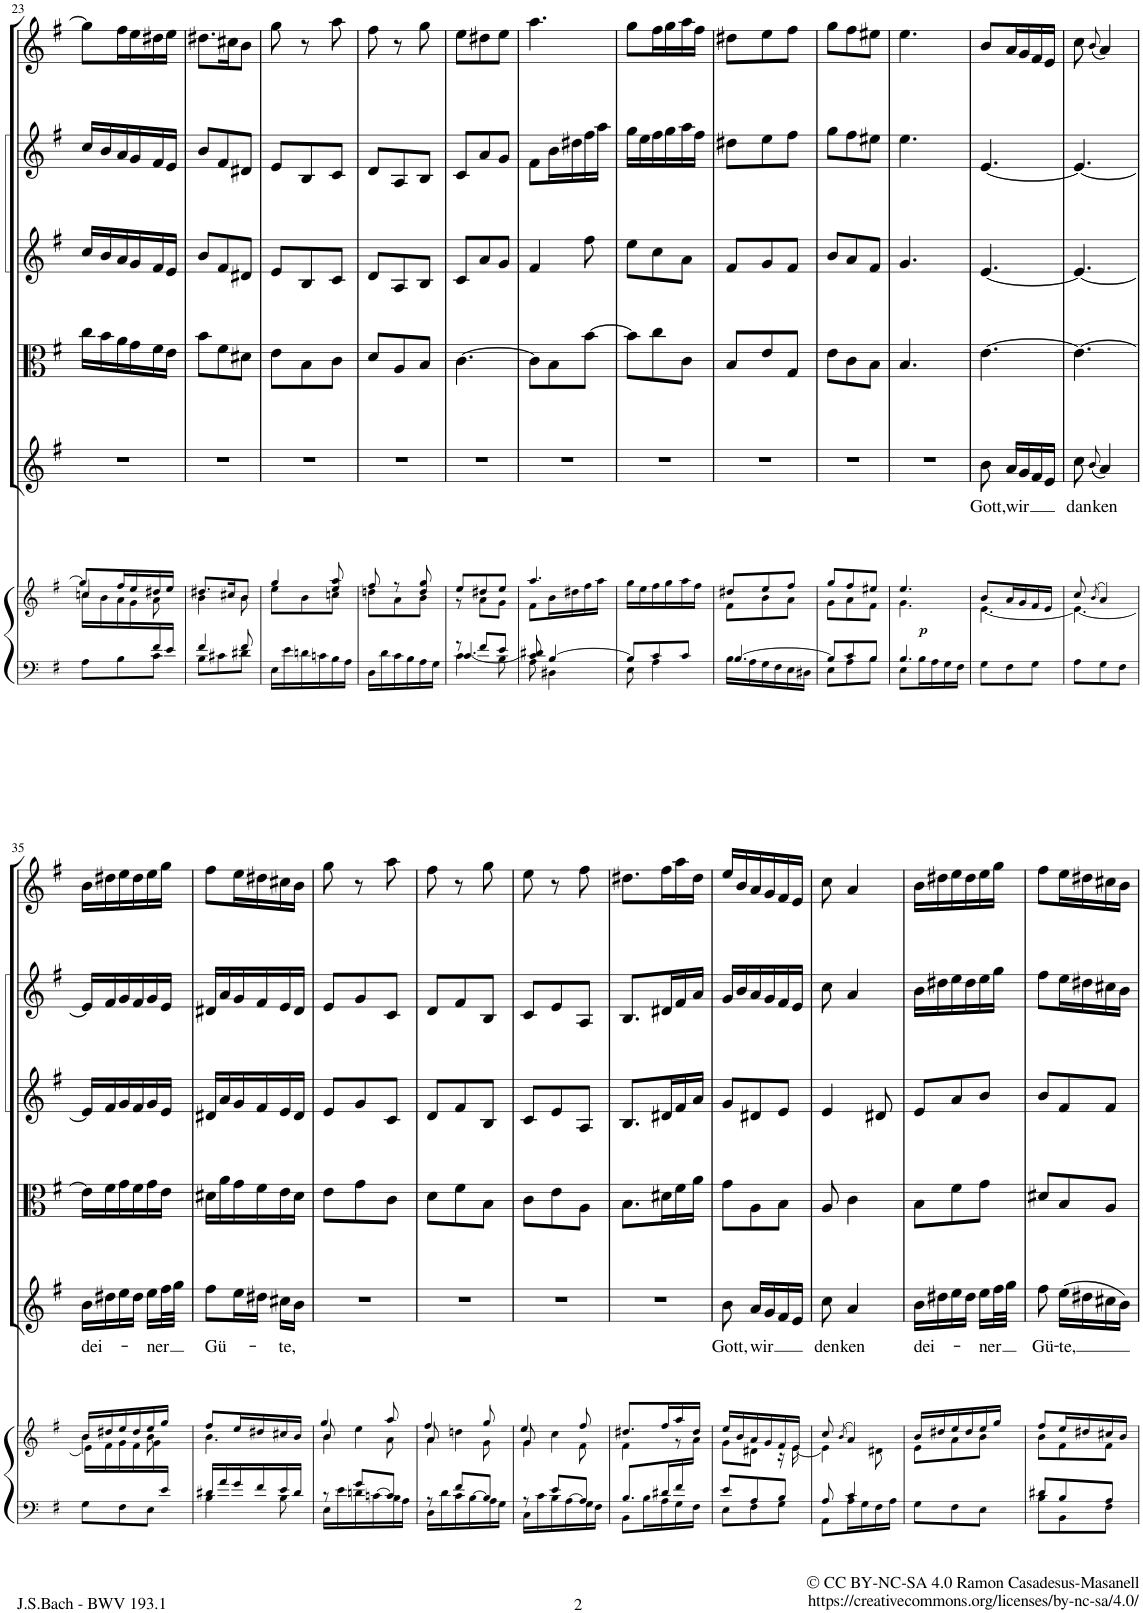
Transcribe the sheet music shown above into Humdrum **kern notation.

**kern	**kern	**dynam	**kern	**text	**kern	**kern	**kern	**kern
*part6	*part6	*part6	*part5	*part5	*part4	*part3	*part2	*part1
*staff7	*staff6	*staff6/7	*staff5	*staff5	*staff4	*staff3	*staff2	*staff1
*I"Piano reduction	*	*	*I"Soprano	*	*I"Viola	*I"Violino II	*I"Violino I	*I"Oboe I
*I'Pno	*	*	*	*	*I'Vla	*I'Vln	*I'Vln	*I'Ob
!!LO:PB:g=z
*clefF4	*clefG2	*	*clefG2	*	*clefC3	*clefG2	*clefG2	*clefG2
*k[f#]	*k[f#]	*	*k[f#]	*	*k[f#]	*k[f#]	*k[f#]	*k[f#]
*M3/8	*M3/8	*	*M3/8	*	*M3/8	*M3/8	*M3/8	*M3/8
=23	=23	=23	=23	=23	=23	=23	=23	=23
*^	*^	*	*	*	*	*	*	*
*	*	*	*^	*	*	*	*	*	*	*
4ryy	8A\L	8gg/L]	16ccn\LL	4cc/	.	4.r	.	16cc\LL	16cc/LL	16cc/LL	8gg\L]
.	.	.	16b\	.	.	.	.	16b\	16b/	16b/	.
.	8B\	16ff#/L	16a\	.	.	.	.	16a\	16a/	16a/	16ff#\L
.	.	16ee/	16g\	.	.	.	.	16g\	16g/	16g/	16ee\
16f#/	8c\J	16dd#X/	8ryy	8a\	.	.	.	16f#\	16f#/	16f#/	16dd#X\
16e/JJ	.	16ee/JJ	.	.	.	.	.	16e\JJ	16e/JJ	16e/JJ	16ee\JJ
*	*	*	*v	*v	*	*	*	*	*	*	*
=24	=24	=24	=24	=24	=24	=24	=24	=24	=24	=24
4f#/	8B\L	8.dd#X/L	4b\	.	4.r	.	8b\L	8b/L	8b/L	8.dd#X\L
.	8c#X\	.	.	.	.	.	8f#\	8f#/	8f#/	.
.	.	16cc#X/K	.	.	.	.	.	.	.	16cc#X\K
8f#/	8d#X\J	8b/J	8b\	.	.	.	8d#X\J	8d#X/J	8d#X/J	8b\J
*v	*v	*	*	*	*	*	*	*	*	*
=25	=25	=25	=25	=25	=25	=25	=25	=25	=25
16E\LL	4gg/	8ee\L	.	4.r	.	8e\L	8e/L	8e/L	8gg\
16e\	.	.	.	.	.	.	.	.	.
16dn\	.	8b\	.	.	.	8B\	8B/	8B/	8r
16cn\	.	.	.	.	.	.	.	.	.
16B\	8ee/ 8aa/	8ccn\J	.	.	.	8c\J	8c/J	8c/J	8aa\
16A\JJ	.	.	.	.	.	.	.	.	.
=26	=26	=26	=26	=26	=26	=26	=26	=26	=26
16D\LL	8ff#/	8ddn\L	.	4.r	.	8d/L	8d/L	8d/L	8ff#\
16d\	.	.	.	.	.	.	.	.	.
16c\	8r	8a\	.	.	.	8A/	8A/	8A/	8r
16B\	.	.	.	.	.	.	.	.	.
16A\	8dd/ 8gg/	8b\J	.	.	.	8B/J	8B/J	8B/J	8gg\
16G\JJ	.	.	.	.	.	.	.	.	.
=27	=27	=27	=27	=27	=27	=27	=27	=27	=27
*^	*	*	*	*	*	*	*	*	*
*	*^	*	*	*	*	*	*	*	*	*
8r	4c\	[<4.c/	8ee/L	8r	.	4.r	.	[4.c\	8c/L	8c/L	8ee\L
8f#/L	.	.	8dd#X/	8a\L	.	.	.	.	8a/	8a/	8dd#X\
8e/J	8B\	.	8ee/J	8g\J	.	.	.	.	8g/J	8g/J	8ee\J
*	*v	*v	*	*	*	*	*	*	*	*	*
=28	=28	=28	=28	=28	=28	=28	=28	=28	=28	=28
8c/] 8d#X/	8A\	4.aa/	8f#\L	.	4.r	.	8c\L]	4f#/	8f#\L	4.aa\
[4B/	4D#X\	.	16b\L	.	.	.	8B\	.	16b\L	.
.	.	.	16dd#X\	.	.	.	.	.	16dd#X\	.
.	.	.	16ff#\	.	.	.	[8b\J	8ff#\	16ff#\	.
.	.	.	16aa\JJ	.	.	.	.	.	16aa\JJ	.
*	*	*v	*v	*	*	*	*	*	*	*
=29	=29	=29	=29	=29	=29	=29	=29	=29	=29
8B/L]	8E\	16gg\LL	.	4.r	.	8b\L]	8ee\L	16gg\LL	8gg\L
.	.	16ee\	.	.	.	.	.	16ee\	.
8c/	4A\	16ff#\	.	.	.	8cc\	8cc\	16ff#\	16ff#\L
.	.	16gg\	.	.	.	.	.	16gg\	16gg\
8c/J	.	16aa\	.	.	.	8c\J	8a\J	16aa\	16aa\
.	.	16ff#\JJ	.	.	.	.	.	16ff#\JJ	16ff#\JJ
=30	=30	=30	=30	=30	=30	=30	=30	=30	=30
*	*	*^	*	*	*	*	*	*	*
[4.B/	16B\LL	8dd#X/L	8f#\L	.	4.r	.	8B/L	8f#/L	8dd#X\L	8dd#X\L
.	16A\	.	.	.	.	.	.	.	.	.
.	16G\	8ee/	8b\	.	.	.	8e/	8g/	8ee\	8ee\
.	16F#\	.	.	.	.	.	.	.	.	.
.	16E\	8ff#/J	8a\J	.	.	.	8G/J	8f#/J	8ff#\J	8ff#\J
.	16D#X\JJ	.	.	.	.	.	.	.	.	.
=31	=31	=31	=31	=31	=31	=31	=31	=31	=31	=31
8B/L]	8E\L	8gg/L	8g\L	.	4.r	.	8e\L	8b/L	8gg\L	8gg\L
8c/	8A\	8ff#/	8a\	.	.	.	8c\	8a/	8ff#\	8ff#\
8B/J	8B\J	8ee#X/J	8f#\J	.	.	.	8B\J	8f#/J	8ee#X\J	8ee#X\J
=32	=32	=32	=32	=32	=32	=32	=32	=32	=32	=32
*	*	*	*^	*	*	*	*	*	*	*
4.B/	8E\L	4.ee/	4.g\	8ryy	.	4.r	.	4.B/	4.g/	4.ee\	4.ee\
!	!	!	!	!	!LO:DY:b	!	!	!	!	!	!
.	16B\L	.	.	4ryy	p	.	.	.	.	.	.
.	16A\	.	.	.	.	.	.	.	.	.	.
.	16G\	.	.	.	.	.	.	.	.	.	.
.	16F#\JJ	.	.	.	.	.	.	.	.	.	.
=33	=33	=33	=33	=33	=33	=33	=33	=33	=33	=33	=33
!	!	!	!	!	!	!	!LO:LY:b	!	!	!	!
*v	*v	*	*	*	*	*	*	*	*	*	*
*	*	*v	*v	*	*	*	*	*	*	*
8G\L	8b/L	[4.e\	.	8b\	Gott,	[4.e\	[4.e/	[4.e/	8b/L
!	!	!	!	!	!LO:LY:b	!	!	!	!
8F#\	16a/L	.	.	16a/LL	wir	.	.	.	16a/L
.	16g/	.	.	16g/	.	.	.	.	16g/
8G\J	16f#/	.	.	16f#/	.	.	.	.	16f#/
.	16e/JJ	.	.	16e/JJ	.	.	.	.	16e/JJ
=34	=34	=34	=34	=34	=34	=34	=34	=34	=34
!	!	!	!	!	!LO:LY:b	!	!	!	!
8A\L	8cc/	4.e\_	.	8cc\	dan-	4.e\_	4.e/_	4.e/_	8cc\
.	(8qb/	.	.	(8qb/	.	.	.	.	(8qb/
!	!	!	!	!	!LO:LY:b	!	!	!	!
8G\	4a/)	.	.	4a/)	-ken	.	.	.	4a/)
8F#\J	.	.	.	.	.	.	.	.	.
!!LO:LB:g=z
=35	=35	=35	=35	=35	=35	=35	=35	=35	=35
*^	*	*^	*	*	*	*	*	*	*
!	!	!	!	!	!	!	!LO:LY:b	!	!	!	!
16ryy	8G\L	16b/LL	16e\LL]	4b\	.	16b\LL	dei-	16e\LL]	16e/LL]	16e/LL]	16b\LL
.	.	16dd#X/	16f#\	.	.	16dd#X\	.	16f#\	16f#/	16f#/	16dd#X\
.	8F#\	16ee/	16g\	.	.	16ee\	.	16g\	16g/	16g/	16ee\
.	.	16dd#/	16f#\	.	.	16dd#\JJ	.	16f#\	16f#/	16f#/	16dd#\
!	!	!	!	!	!	!	!LO:LY:b	!	!	!	!
.	8E\J	16ee/	16g\	8b\	.	16ee\LL	-ner	16g\	16g/	16g/	16ee\
16e/JJ	.	16gg/JJ	16ryy	.	.	32ff#\L	.	16e\JJ	16e/JJ	16e/JJ	16gg\JJ
.	.	.	.	.	.	32gg\JJJ	.	.	.	.	.
*	*	*	*v	*v	*	*	*	*	*	*	*
=36	=36	=36	=36	=36	=36	=36	=36	=36	=36	=36
!	!	!	!	!	!	!LO:LY:b	!	!	!	!
16d#X/LL	4B\	8ff#/L	4.b\	.	8ff#\L	Gü-	16d#X\LL	16d#X/LL	16d#X/LL	8ff#\L
16a/	.	.	.	.	.	.	16a\	16a/	16a/	.
16g/	.	16ee/L	.	.	16ee\L	.	16g\	16g/	16g/	16ee\L
16f#/	.	16dd#X/	.	.	16dd#X\JJ	.	16f#\	16f#/	16f#/	16dd#X\
!	!	!	!	!	!	!LO:LY:b	!	!	!	!
16e/	8B\	16cc#X/	.	.	16cc#X\LL	-te,	16e\	16e/	16e/	16cc#X\
16d#/JJ	.	16b/JJ	.	.	16b\JJ	.	16d#\JJ	16d#/JJ	16d#/JJ	16b\JJ
=37	=37	=37	=37	=37	=37	=37	=37	=37	=37	=37
*	*	*	*^	*	*	*	*	*	*	*
8r	16E\LL	4gg/	4b\	8b/	.	4.r	.	8e\L	8e/L	8e/L	8gg\
.	16e\	.	.	.	.	.	.	.	.	.	.
8g/L	16dn\	.	.	4ee\	.	.	.	8g\	8g/	8g/	8r
.	[>16cn\	.	.	.	.	.	.	.	.	.	.
8c/J]	16B\	8aa/	8a\	.	.	.	.	8c\J	8c/J	8c/J	8aa\
.	16A\JJ	.	.	.	.	.	.	.	.	.	.
=38	=38	=38	=38	=38	=38	=38	=38	=38	=38	=38	=38
8r	16D\LL	4ff#/	4a\	8a/	.	4.r	.	8d\L	8d/L	8d/L	8ff#\
.	16d\	.	.	.	.	.	.	.	.	.	.
8f#/L	16c\	.	.	4ddn\	.	.	.	8f#\	8f#/	8f#/	8r
.	[>16B\	.	.	.	.	.	.	.	.	.	.
8B/J]	16A\	8gg/	8g\	.	.	.	.	8B\J	8B/J	8B/J	8gg\
.	16G\JJ	.	.	.	.	.	.	.	.	.	.
=39	=39	=39	=39	=39	=39	=39	=39	=39	=39	=39	=39
8r	16C\LL	4ee/	4g\	8g/	.	4.r	.	8c\L	8c/L	8c/L	8ee\
.	16c\	.	.	.	.	.	.	.	.	.	.
8e/L	16B\	.	.	4cc\	.	.	.	8e\	8e/	8e/	8r
.	[>16A\	.	.	.	.	.	.	.	.	.	.
8A/J]	16G\	8ff#/	8f#\	.	.	.	.	8A\J	8A/J	8A/J	8ff#\
.	16F#\JJ	.	.	.	.	.	.	.	.	.	.
=40	=40	=40	=40	=40	=40	=40	=40	=40	=40	=40	=40
8.B/L	8BB\L	8.dd#X/L	4f#\	16ryy	.	4.r	.	8.B\L	8.B/L	8.B/L	8.dd#X\L
*	*	*	*v	*v	*	*	*	*	*	*	*
.	16B\L	.	.	.	.	.	.	.	.	.
16d#X/L	16A\	16ff#/L	.	.	.	.	16d#X\L	16d#X/L	16d#X/L	16ff#\L
16f#/	16G\	16aa/	8r	.	.	.	16f#\	16f#/	16f#/	16aa\
*	*	*	*^	*	*	*	*	*	*	*
16ryy	16F#\JJ	16dd#/JJ	.	16a\JJ	.	.	.	16a\JJ	16a/JJ	16a/JJ	16dd#\JJ
=41	=41	=41	=41	=41	=41	=41	=41	=41	=41	=41	=41
!	!	!	!	!	!	!	!LO:LY:b	!	!	!	!
*	*	*	*v	*v	*	*	*	*	*	*	*
8e/L	8E\L	16ee/LL	8g\L	.	8b\	Gott,	8g\L	8g/L	16g/LL	16ee/LL
.	.	16b/	.	.	.	.	.	.	16b/	16b/
!	!	!	!	!	!	!LO:LY:b	!	!	!	!
8A/	8F#\	16a/	8d#X\J	.	16a/LL	wir	8A\	8d#X/	16a/	16a/
.	.	16g/	.	.	16g/	.	.	.	16g/	16g/
8B/J	8G\J	16f#/	16r	.	16f#/	.	8B\J	8e/J	16f#/	16f#/
.	.	16e/JJ	[16e\	.	16e/JJ	.	.	.	16e/JJ	16e/JJ
=42	=42	=42	=42	=42	=42	=42	=42	=42	=42	=42
!	!	!	!	!	!	!LO:LY:b	!	!	!	!
8A/	8AA\L	8cc/	4e\]	.	8cc\	den-	8A/	4e/	8cc\	8cc\
.	.	(8qb/	.	.	.	.	.	.	.	.
!	!	!	!	!	!	!LO:LY:b	!	!	!	!
4c/	16A\L	4a/)	.	.	4a/	-ken	4c\	.	4a/	4a/
.	16G\	.	.	.	.	.	.	.	.	.
.	16F#\	.	8d#X\	.	.	.	.	8d#X/	.	.
.	16A\JJ	.	.	.	.	.	.	.	.	.
=43	=43	=43	=43	=43	=43	=43	=43	=43	=43	=43
!	!	!	!	!	!	!LO:LY:b	!	!	!	!
*v	*v	*	*	*	*	*	*	*	*	*
8G\L	16b/LL	8e\L	.	16b\LL	dei-	8B\L	8e/L	16b\LL	16b\LL
.	16dd#X/	.	.	16dd#X\	.	.	.	16dd#X\	16dd#X\
8F#\	16ee/	8a\	.	16ee\	.	8f#\	8a/	16ee\	16ee\
.	16dd#/	.	.	16dd#\JJ	.	.	.	16dd#\	16dd#\
!	!	!	!	!	!LO:LY:b	!	!	!	!
8E\J	16ee/	8b\J	.	16ee\LL	-ner	8g\J	8b/J	16ee\	16ee\
.	16gg/JJ	.	.	32ff#\L	.	.	.	16gg\JJ	16gg\JJ
.	.	.	.	32gg\JJJ	.	.	.	.	.
=44	=44	=44	=44	=44	=44	=44	=44	=44	=44
*^	*	*	*	*	*	*	*	*	*
!	!	!	!	!	!	!LO:LY:b	!	!	!	!
8d#X/L	8B\L	8ff#/L	8b\L	.	8ff#\	Gü-	8d#X/L	8b/L	8ff#\L	8ff#\L
!	!	!	!	!	!	!LO:LY:b	!	!	!	!
8B/	8BB\	16ee/L	8f#\	.	(16ee\LL	-te,	8B/	8f#/	16ee\L	16ee\L
.	.	16dd#X/	.	.	16dd#X\	.	.	.	16dd#X\	16dd#X\
8A/J	8F#\J	16cc#X/	8f#\J	.	16cc#X\	.	8A/J	8f#/J	16cc#X\	16cc#X\
.	.	16b/JJ	.	.	16b\JJ)	.	.	.	16b\JJ	16b\JJ
*v	*v	*	*	*	*	*	*	*	*	*
*	*v	*v	*	*	*	*	*	*	*
=	=	=	=	=	=	=	=	=
*-	*-	*-	*-	*-	*-	*-	*-	*-
